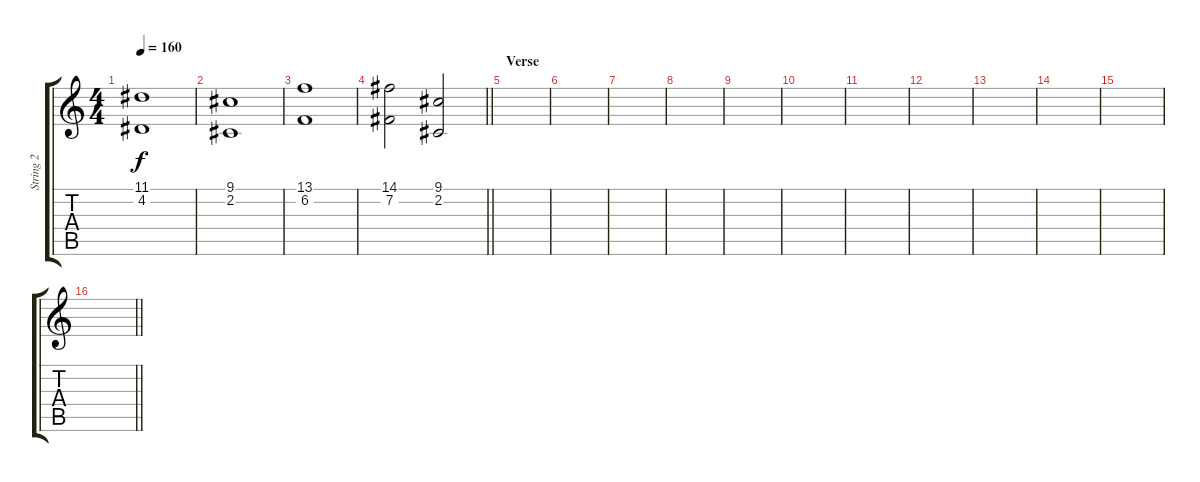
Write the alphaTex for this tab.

\track ("String 2" "String 2") {instrument stringensemble2}
\staff {score tabs}
\tuning (E4 B3 G3 D3 A2 E2) {hide}
\ts (4 4)
\tempo 160
\clef g2
\ks c
(11.1 4.2).1{dy f} |
(9.1 2.2).1 |
(13.1 6.2).1 |
\barLineRight lightlight
(14.1 7.2).2 (9.1 2.2).2 |
\section ("" "Verse")
|
|
|
|
|
|
|
|
|
|
|
\barLineRight lightlight
